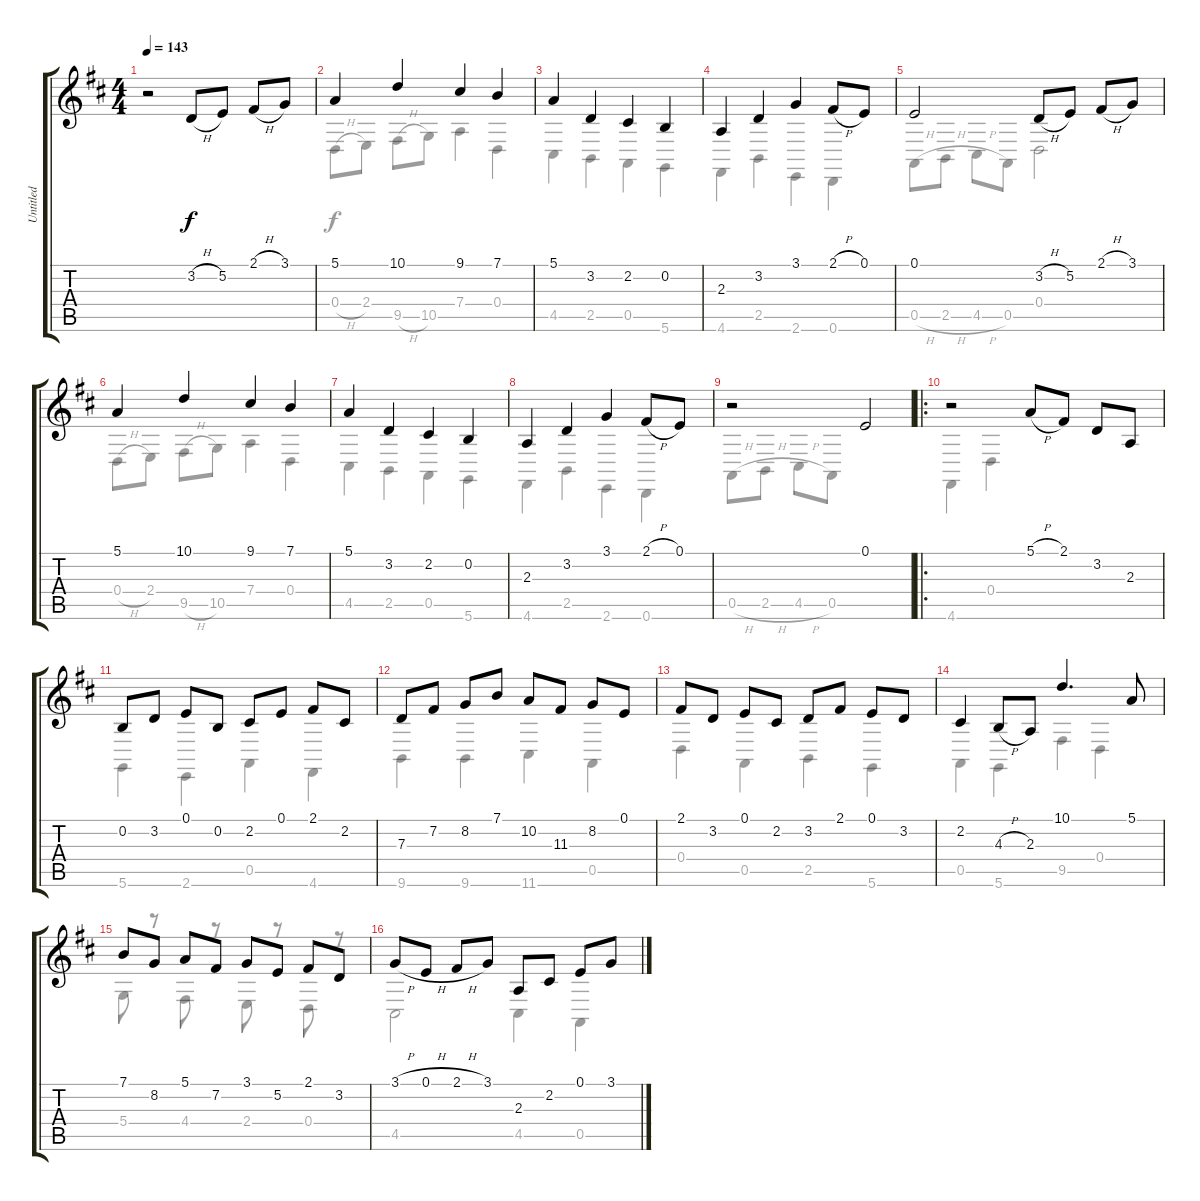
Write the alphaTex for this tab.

\track ("Untitled" "Untitled") {instrument acousticgrandpiano}
\staff {score tabs}
\tuning (E4 B3 G3 D3 A2 D2) {hide}
\voice
\ts (4 4)
\tempo 143
\clef g2
\ks d
r.2{dy f instrument acousticgrandpiano} 3.2{h}.8 5.2.8 2.1{h}.8 3.1.8 |
5.1.4 10.1.4 9.1.4 7.1.4 |
5.1.4 3.2.4 2.2.4 0.2.4 |
2.3.4 3.2.4 3.1.4 2.1{h}.8 0.1.8 |
0.1.2 3.2{h}.8 5.2.8 2.1{h}.8 3.1.8 |
5.1.4 10.1.4 9.1.4 7.1.4 |
5.1.4 3.2.4 2.2.4 0.2.4 |
2.3.4 3.2.4 3.1.4 2.1{h}.8 0.1.8 |
r.2 0.1.2 |
\ro
r.2 5.1{h}.8 2.1.8 3.2.8 2.3.8 |
0.2.8 3.2.8 0.1.8 0.2.8 2.2.8 0.1.8 2.1.8 2.2.8 |
7.3.8 7.2.8 8.2.8 7.1.8 10.2.8 11.3.8 8.2.8 0.1.8 |
2.1.8 3.2.8 0.1.8 2.2.8 3.2.8 2.1.8 0.1.8 3.2.8 |
2.2.4 4.3{h}.8 2.3.8 10.1.4{d} 5.1.8 |
7.1.8 8.2.8 5.1.8 7.2.8 3.1.8 5.2.8 2.1.8 3.2.8 |
3.1{h}.8 0.1{h}.8 2.1{h}.8 3.1.8 2.3.8 2.2.8 0.1.8 3.1.8
\voice
\clef g2
\ottava regular
\simile none
\ks d
|
0.4{h}.8 2.4.8 9.5{h}.8 10.5.8 7.4.4 0.4.4 |
4.5.4 2.5.4 0.5.4 5.6.4 |
4.6.4 2.5.4 2.6.4 0.6.4 |
0.5{h}.8 2.5{h}.8 4.5{h}.8 0.5.8 0.4.2 |
0.4{h}.8 2.4.8 9.5{h}.8 10.5.8 7.4.4 0.4.4 |
4.5.4 2.5.4 0.5.4 5.6.4 |
4.6.4 2.5.4 2.6.4 0.6.4 |
0.5{h}.8 2.5{h}.8 4.5{h}.8 0.5.8 |
4.6.4 0.4.4 |
5.6.4 2.6.4 0.5.4 4.6.4 |
9.6.4 9.6.4 11.6.4 0.5.4 |
0.4.4 0.5.4 2.5.4 5.6.4 |
0.5.4 5.6.4 9.5.4 0.4.4 |
5.4.8 r.8 4.4.8 r.8 2.4.8 r.8 0.4.8 r.8 |
4.5.2 4.5.4 0.5.4
